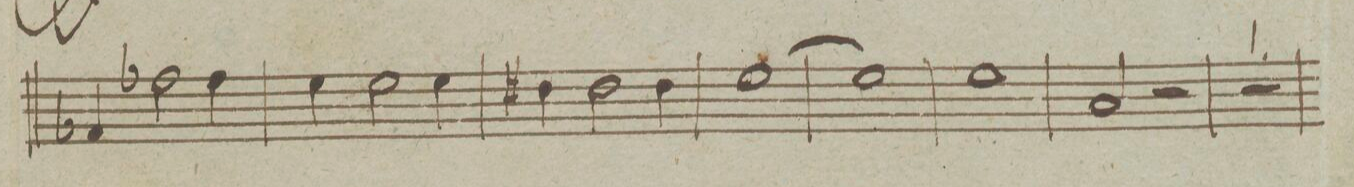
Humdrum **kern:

**kern	**dynam
*I"Fagotto Primo.	*
*clefF4	*
*k[fngncn]	*
*met(c|)	*
*M2/2	*
4AA-X/	.
2A-X\	.
4A-\	.
=213	=213
4G\	.
2G\	.
4G\	.
=214	=214
4F#X\	.
2F#\	.
4F#\	.
=215	=215
[1G\	.
=216	=216
1G\]	.
=217	=217
1G\	.
=218	=218
2C/	.
2r	.
=219	=219
1r	.
=220	=220
*-	*-
